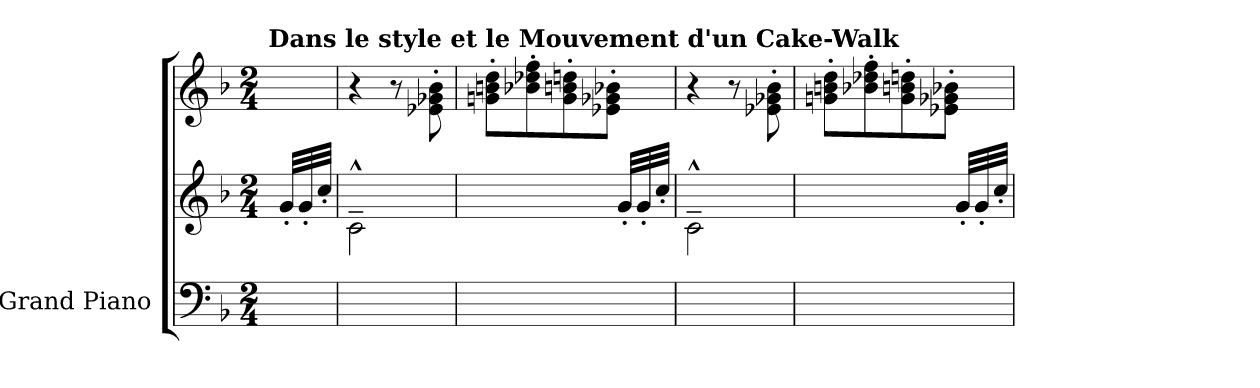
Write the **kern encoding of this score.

**kern	**kern	**kern	**dynam
*part1	*part1	*part1	*part1
*staff3	*staff2	*staff1	*staff1/2/3
*I"Grand Piano	*	*	*
*I'Pno.	*	*	*
*clefF4	*clefG2	*clefG2	*
*k[b-]	*k[b-]	*k[b-]	*
*M2/4	*M2/4	*M2/4	*
*MM112	*MM112	*MM112	*
=	=	=	=
!	!	!LO:TX:a:B:t=Dans le style et le Mouvement d'un Cake-Walk	!
!	!	!	!LO:DY:a=2
!	!	!	!LO:DY:n=1:a=2
8ryy	32ryy	8ryy	f other-dynamics
.	32g'!/LLL	.	.
.	32g'!/	.	.
.	32cc'!/JJJ	.	.
=1	=1	=1	=1
2ryy	2c~<^^\	4r	.
.	.	8r	.
!	!	!	!LO:DY:b
!	!	!	!LO:DY:n=1:b
.	.	8e-X\' 8g-X\' 8b-\'	p other-dynamics
=2	=2	=2	=2
2ryy	4.ryy	8gn\' 8bn\' 8dd\'L	.
.	.	8b-X\' 8dd-X\' 8ff\'	.
.	.	8g\' 8bn\' 8ddn\'	.
.	32ryy	8e-X\' 8g-X\' 8b-X\'J	.
.	32g'!/LLL	.	.
.	32g'!/	.	.
.	32cc'!/JJJ	.	.
=3	=3	=3	=3
2ryy	2c~<^^\	4r	.
.	.	8r	.
.	.	8e-X\' 8g-X\' 8b-\'	.
=4	=4	=4	=4
2ryy	4.ryy	8gn\' 8bn\' 8dd\'L	.
.	.	8b-X\' 8dd-X\' 8ff\'	.
.	.	8g\' 8bn\' 8ddn\'	.
.	32ryy	8e-X\' 8g-X\' 8b-X\'J	.
.	32g'!/LLL	.	.
.	32g'!/	.	.
.	32cc'!/JJJ	.	.
=	=	=	=
*-	*-	*-	*-
